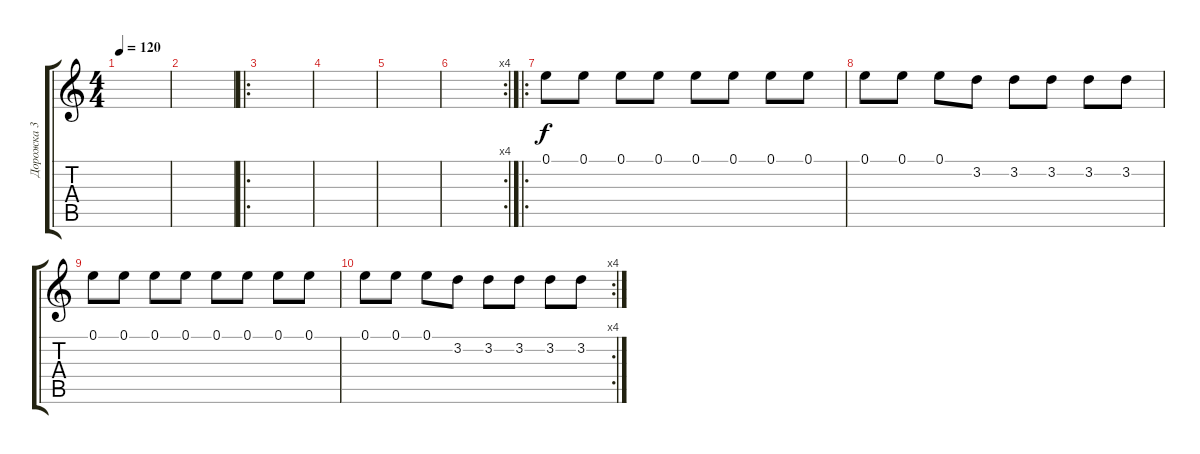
\track ("Дорожка 3" "Дорожка 3") {instrument overdrivenguitar}
\staff {score tabs}
\tuning (E4 B3 G3 D3 A2 E2) {hide}
\ts (4 4)
\tempo 120
\clef g2
\ks c
|
|
\ro
|
|
|
\rc 4
|
\ro
0.1.8{dy f} 0.1.8 0.1.8 0.1.8 0.1.8 0.1.8 0.1.8 0.1.8 |
0.1.8 0.1.8 0.1.8 3.2.8 3.2.8 3.2.8 3.2.8 3.2.8 |
0.1.8 0.1.8 0.1.8 0.1.8 0.1.8 0.1.8 0.1.8 0.1.8 |
\rc 4
0.1.8 0.1.8 0.1.8 3.2.8 3.2.8 3.2.8 3.2.8 3.2.8
